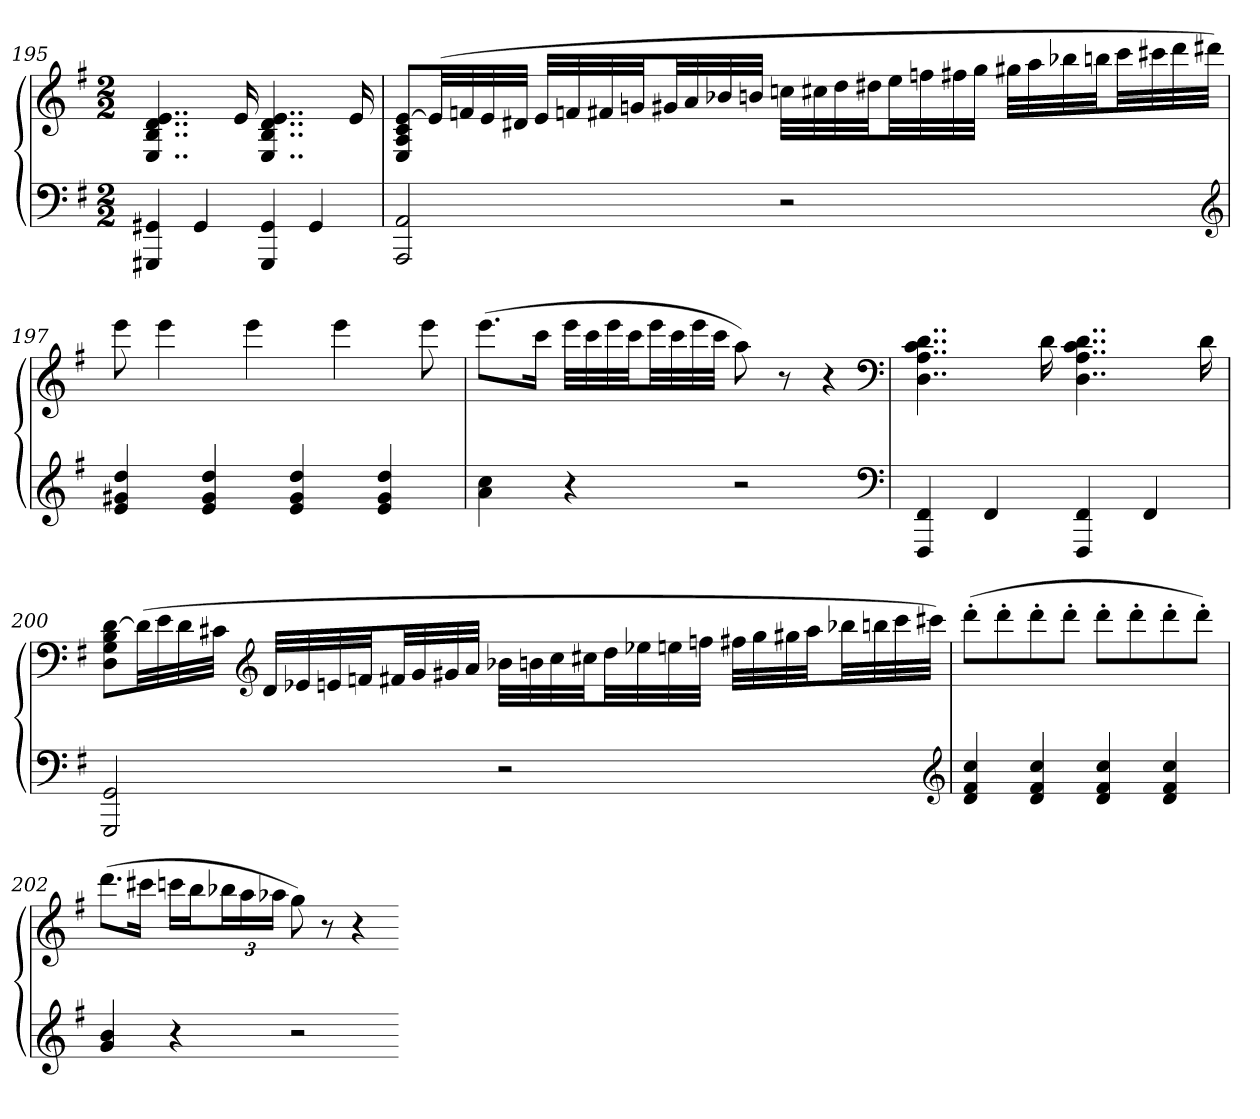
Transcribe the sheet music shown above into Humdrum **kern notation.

**kern	**kern
*part1	*part1
*staff2	*staff1
*clefF4	*clefG2
*k[f#]	*k[f#]
*G:	*G:
*M2/2	*M2/2
=195	=195
4GGG#X 4GG#X	4..E 4..B 4..d 4..e
4GG#	.
.	16e
4GGG# 4GG#	4..E 4..B 4..d 4..e
4GG#	.
.	16e
=196	=196
2AAA 2AA	8E 8A 8c [8eL
.	(32eLL]
.	32fn
.	32e
.	32d#XJJJ
.	32eLLL
.	32fn
.	32f#X
.	32gnJJ
.	32g#XLL
.	32a
.	32b-X
.	32bnJJJ
2r	32ccnLLL
.	32cc#X
.	32dd
.	32dd#XJJ
.	32eeLL
.	32ffn
.	32ff#X
.	32ggJJJ
.	32gg#XLLL
.	32aa
.	32bb-X
.	32bbnJJ
.	32cccLL
.	32ccc#X
.	32ddd
.	32ddd#XJJJ)
*clefG2	*
=197	=197
4e 4g#X 4dd	8eee
.	4eee
4e 4g# 4dd	.
.	4eee
4e 4g# 4dd	.
.	4eee
4e 4g# 4dd	.
.	8eee
=198	=198
4a 4cc	(8.eeeL
.	16cccJk
4r	32eeeLLL
.	32ccc
.	32eee
.	32cccJJ
.	32eeeLL
.	32ccc
.	32eee
.	32cccJJJ
2r	8aa)
.	8r
.	4r
*clefF4	*clefF4
=199	=199
4FFF# 4FF#	4..D 4..A 4..c 4..d
4FF#	.
.	16d
4FFF# 4FF#	4..D 4..A 4..c 4..d
4FF#	.
.	16d
=200	=200
2GGG 2GG	8D 8G 8B [8dL
.	(32dLL]
.	32e
.	32d
.	32c#XJJJ
*	*clefG2
.	32dLLL
.	32e-X
.	32en
.	32fnJJ
.	32f#XLL
.	32g
.	32g#X
.	32aJJJ
2r	32b-XLLL
.	32bn
.	32cc
.	32cc#XJJ
.	32ddLL
.	32ee-X
.	32een
.	32ffnJJJ
.	32ff#XLLL
.	32gg
.	32gg#X
.	32aaJJ
.	32bb-XLL
.	32bbn
.	32ccc
.	32ccc#XJJJ)
*clefG2	*
=201	=201
4d 4f# 4cc	(8ddd'L
.	8ddd'
4d 4f# 4cc	8ddd'
.	8ddd'J
4d 4f# 4cc	8ddd'L
.	8ddd'
4d 4f# 4cc	8ddd'
.	8ddd'J)
=202	=202
4g 4b	(8.dddL
.	16ccc#XJk
4r	16cccnLL
.	16bbJ
.	24bb-XL
.	24aa
.	24aa-XJJ
2r	8gg)
.	8r
.	4r
=-	=-
*-	*-
